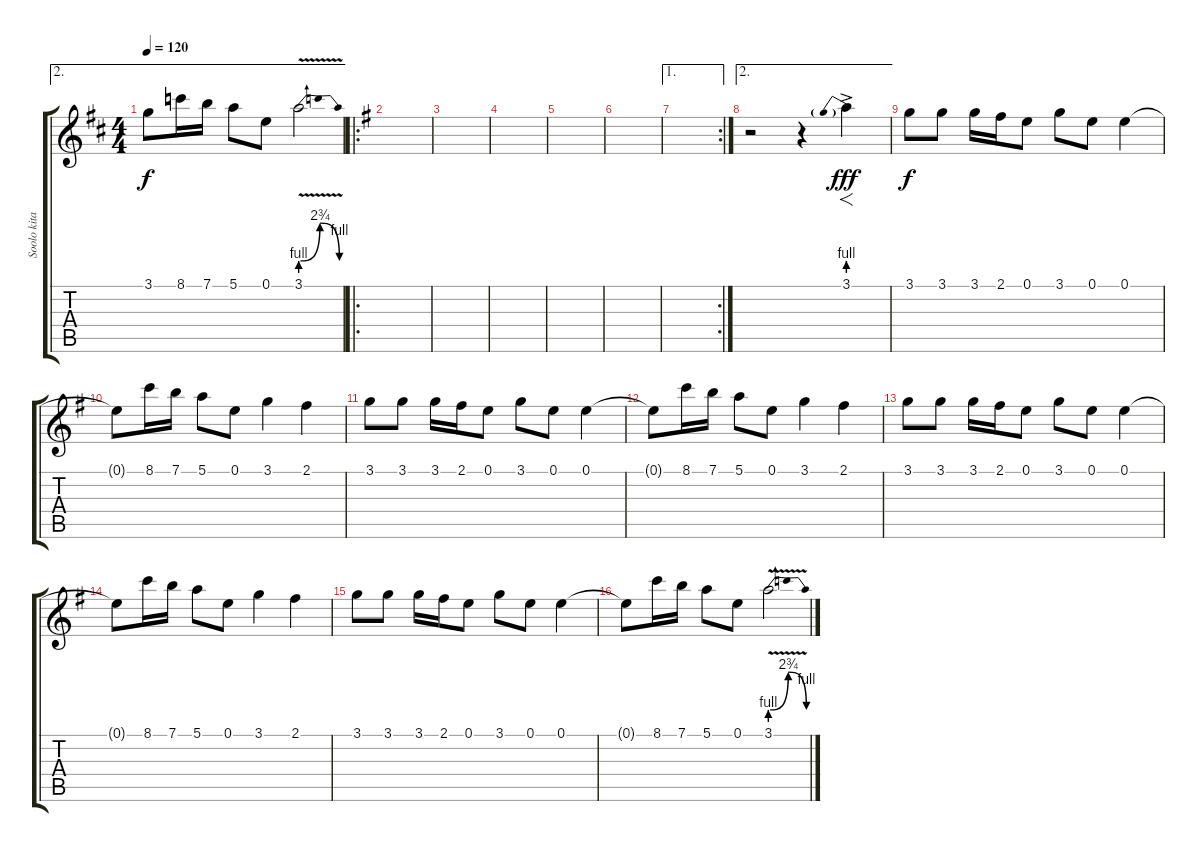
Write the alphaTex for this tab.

\track ("Soolo kitara" "Soolo kita") {instrument overdrivenguitar}
\staff {score tabs}
\tuning (E4 B3 G3 D3 A2 E2) {hide}
\ae 2
\ts (4 4)
\tempo 120
\clef g2
\ks d
3.1{t}.8{dy f volume 5} 8.1.16 7.1.16 5.1.8 0.1.8 3.1{be (bendrelease 0 4 11 11 11 11 60 4) v}.2 |
\ro
\ks g
|
|
|
|
|
\ae 1
\rc 2
|
\ae 2
r.2{volume 16} r.4 3.1{be (prebend 0 4 60 4) ac}.4{f dy fff} |
3.1.8{dy f} 3.1.8 3.1.16 2.1.16 0.1.8 3.1.8 0.1.8 0.1.4 |
0.1{t}.8 8.1.16 7.1.16 5.1.8 0.1.8 3.1.4 2.1.4 |
3.1.8 3.1.8 3.1.16 2.1.16 0.1.8 3.1.8 0.1.8 0.1.4 |
0.1{t}.8 8.1.16 7.1.16 5.1.8 0.1.8 3.1.4 2.1.4 |
3.1.8 3.1.8 3.1.16 2.1.16 0.1.8 3.1.8 0.1.8 0.1.4 |
0.1{t}.8 8.1.16 7.1.16 5.1.8 0.1.8 3.1.4 2.1.4 |
3.1.8 3.1.8 3.1.16 2.1.16 0.1.8 3.1.8 0.1.8 0.1.4 |
0.1{t}.8 8.1.16{volume 5} 7.1.16 5.1.8 0.1.8 3.1{be (bendrelease 0 4 11 11 11 11 60 4) v}.2
